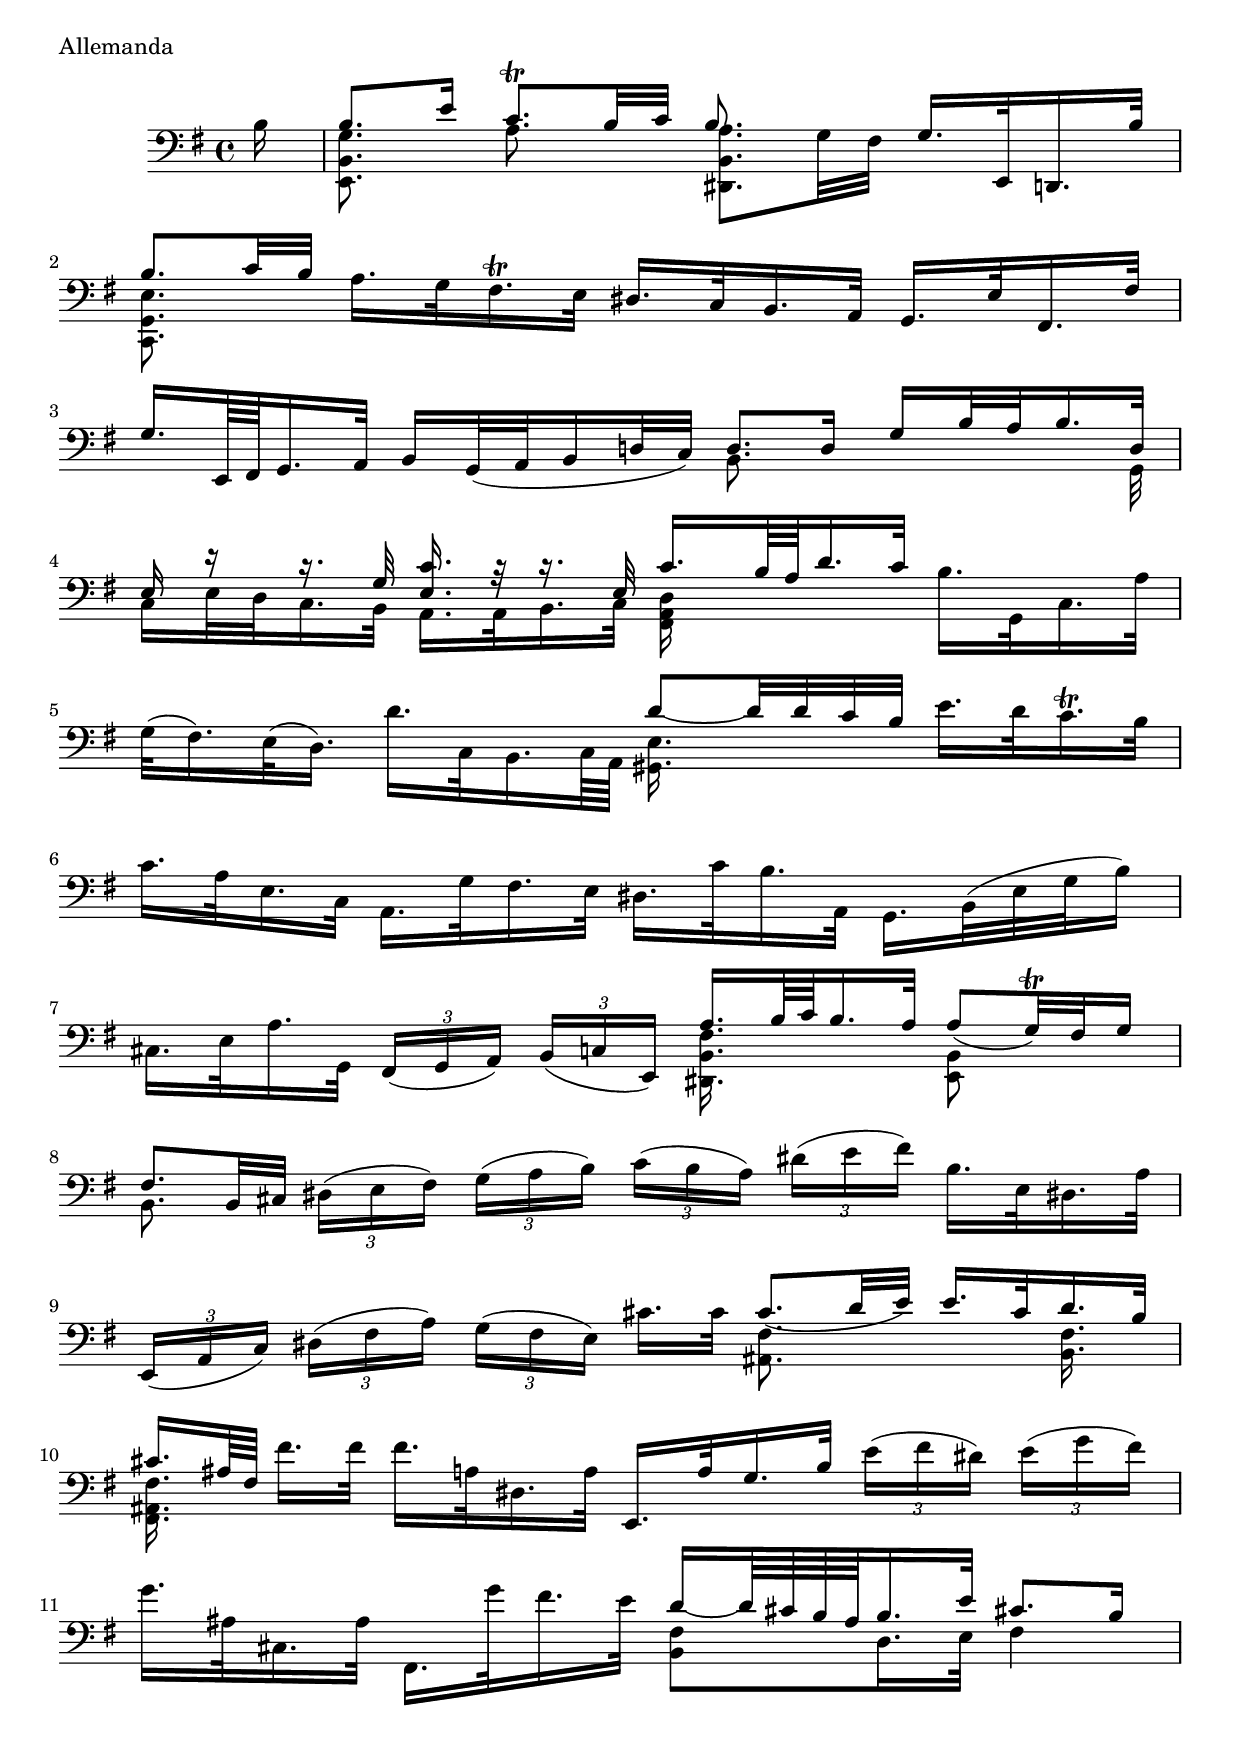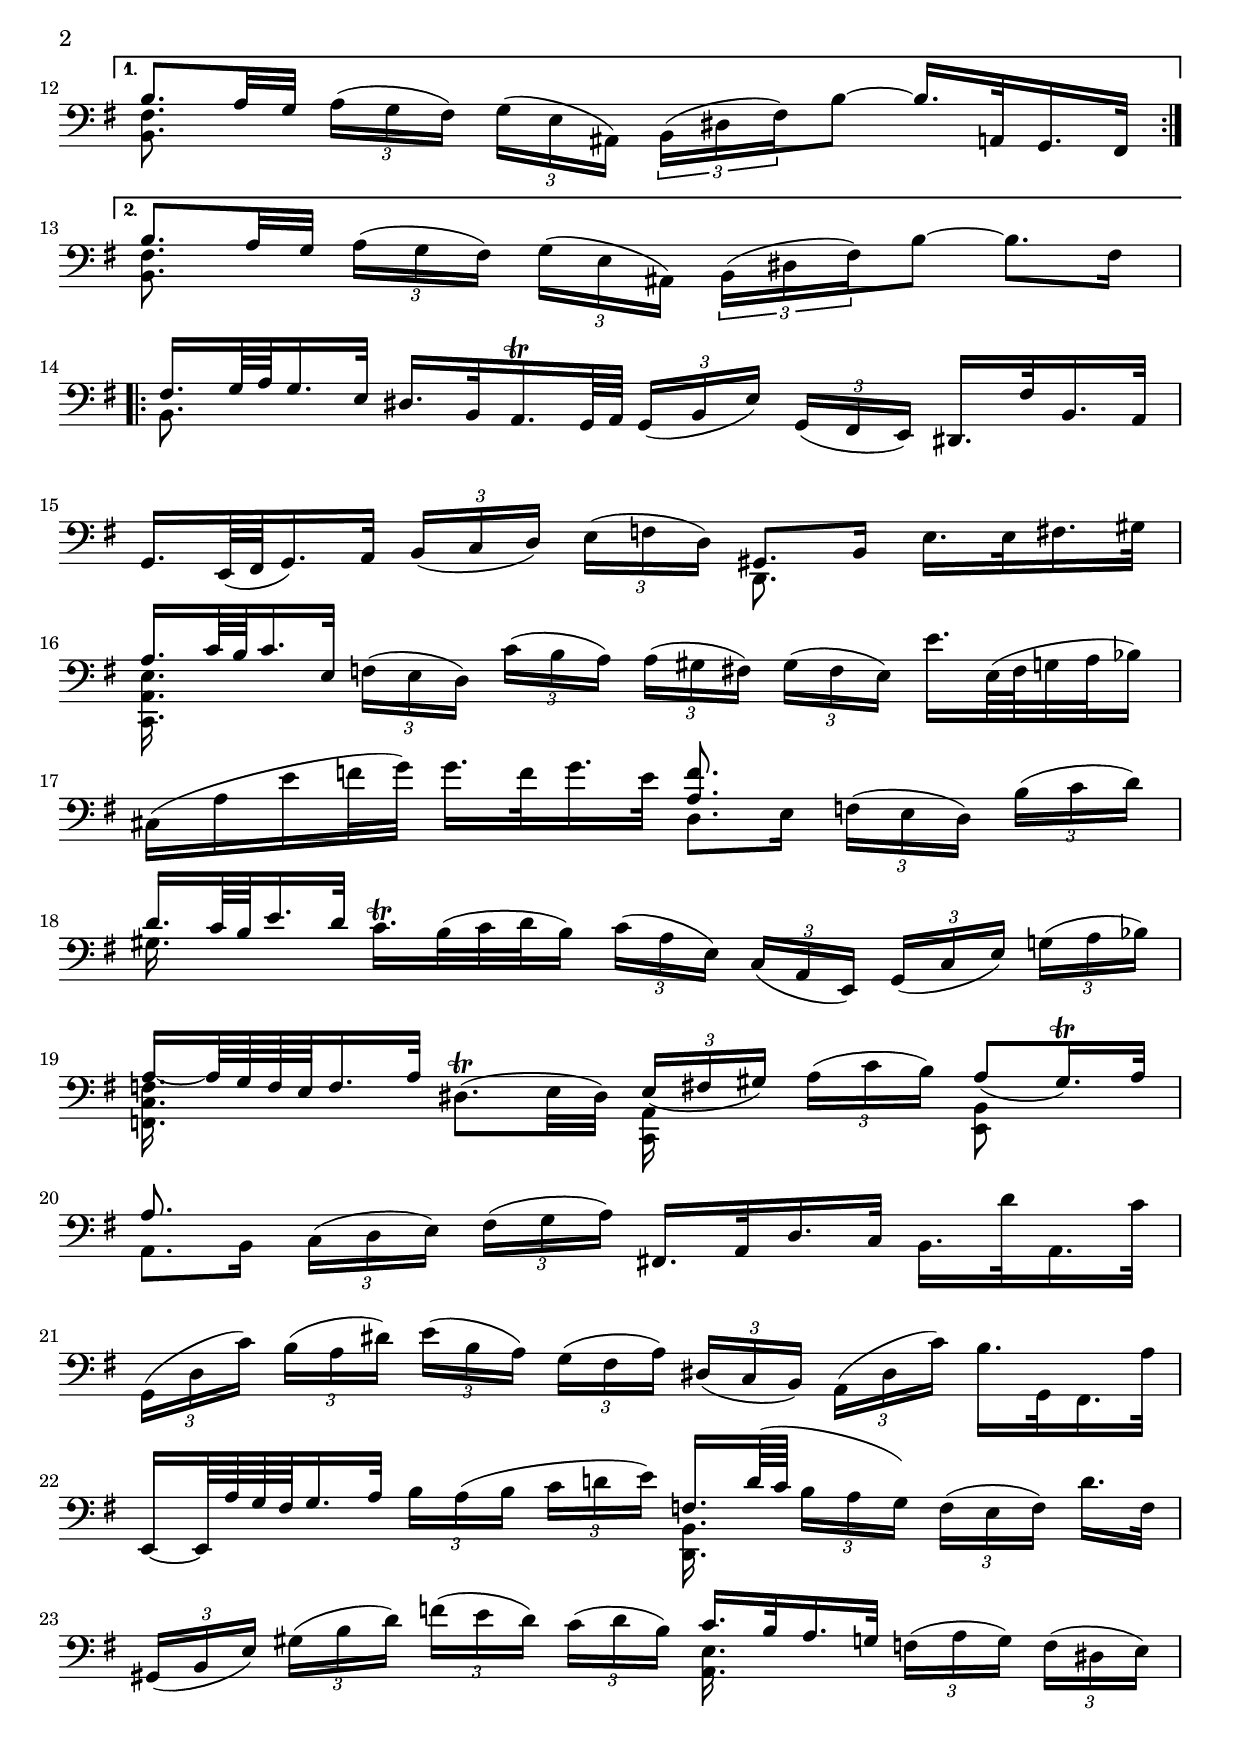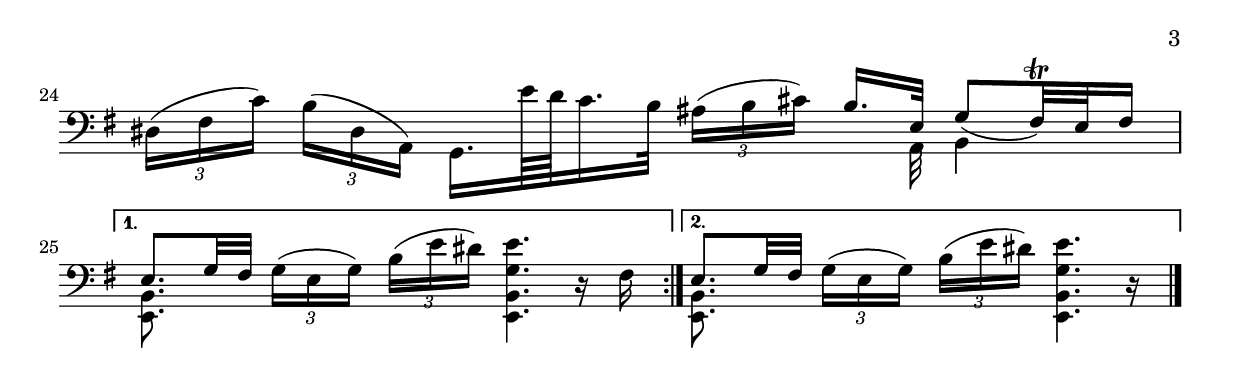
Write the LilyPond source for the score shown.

\version "1.4.0"

% Movement 1, Allemanda

\version "1.4.0"

iA = \notes {
  \property Voice.tupletSpannerDuration = #(make-moment 1 8)
  \property Voice.noAutoBeaming=##t
  s16 |
  \stemDown
  <d''8. fis' b>  s16  e''8.  s16 [<e''8. fis' ais>  d''32 cis''32]
  \stemBoth  [d''16.  b32  a16.  fis''32]  |
  % 2
  \stemUp [fis''8.  g''32  fis''32] \stemBoth
  [e''16.  d''32 cis''16.\trill  b'32] [ais'16.  g'32  fis'16.  e'32]
  [d'16.  b'32  cis'16.  cis''32]  |
  % 3
  [d''16.  b64  cis'64  d'16.  e'32]
  [fis'16  d'32(  e'32 fis'16  a'!32  )g'32] \stemUp [a'8.  a'16]
  [d''16  fis''32  e''32  fis''16.  a'32] |
  % 4
  b'16 r16 r16. d''32  <g''16. b'> r32 r16. b'32
  [g''16. fis''64  e''64  a''16.  g''32]
  \stemBoth [fis''16.  d'32  g'16. e''32]  |
  % 5
  [d''32(  )cis''16.  b'32(  )a'16.]  [a''16.  g'32  fis'16. g'64  e'64]
  \stemDown <b'16. dis'> s32 s4. |  s1 |
  % 7
  s2 \stemUp [e''16.  fis''64  g''64  fis''16.  e''32]
  [e''8(  )d''32\trill cis''32  d''16]  |
  % 8
  [cis''8.  fis'32  gis'32] \stemBoth \times 2/3
  {[ais'16(  b'  )cis''] [d''(  e''  )fis'']
  [g''(  fis''  )e''] [ais''(  b''  )cis''']}
  [fis''16.  b'32  ais'!16. e''32]  |
  % 9
  \times 2/3 {[b16(  e'16  )g'16]  [ais'16(  cis''16  )e''16]
  [d''16(  cis''16  )b'16]}  [gis''16.  gis''32] \stemUp
  [gis''8.(  a''32 )b''32]  [b''16.  gis''32  a''16.  fis''32]  |
  % 10
  [gis''16.  eis''64  cis''64] \stemBoth  [cis'''16.  cis'''32]
  [cis'''16. e''32  ais'16.  e''32]  [b16.  e''32  d''16.  fis''32]  
  \times 2/3 {[b''16(  cis'''16  )ais''16]  [b''16(  d'''16  )cis'''16]}  |
  % 11
  [d'''16.  eis''32  gis'16.  eis''32]
  [cis'16.  d'''32  cis'''16.  b''32]
  \stemUp
  [a''16 ~ a''64  gis''64  fis''64  eis''64 fis''16.  b''32]
  [gis''!8.  fis''16]  |
  % 12, prima volta
  [fis''8.  e''32  d''32] \stemBoth  \times 2/3
    {[e''16(  d'' )cis'']  [d''( b'  )eis']  [fis'(  ais'  )cis''}
    fis''8] ~ [fis''16. e'32  d'16.  cis'32]
  % 12, seconda volta
  \stemUp [fis''8.  e''32  d''32]  \stemBoth \times 2/3
    {[e''16(  d'' )cis'']  [d''( b'  )eis']  [fis'(  ais'  )cis''}
    fis''8] ~ [fis''8. cis''16]

  % 13
  \stemUp
  [cis''16.  d''64  e''64  d''16.  b'32] \stemBoth
  [ais'16.  fis'32 e'16.\trill  d'64  e'64] \times 2/3
  {[d'16(  fis'  )b']  [d'(  cis' )b]} [ais16. cis''32 fis'16. e'32] |
  % 14
  [d'16.  b64(  cis'64  )d'16.  e'32]  \times 2/3
  {[fis'16(  g'  )a'] [b'(  c''  )a']} \stemUp
  [dis'8.  fis'16] \stemBoth [b'16.  b'32 cis''16.  dis''32]  |
  % 15
  \stemUp
  [e''16.  g''64  fis''64  g''16.  b'32] \stemBoth \times 2/3 
  {[c''16( b' )a'] [g''( fis'' )e''] [e''( dis'' )cis''] [dis''( cis'' )b']}
  [b''16.  b'64(  cis''64 d''32  e''32  )f''16]  |
  % 16
  [gis'16(  e''16  b''16  c'''32  )d'''32]
  [d'''16.  c'''32 d'''16.  b''32]
  \stemUp <c'''8. e''> s16*5  |
  % 17
  \stemDown dis''16.  s32*29  |
  % 18
  <c''16. g' c'>  s32*13  <e'16 g>  s8.  <fis'8 b> s8  |
  % 19
  [e'8.  fis'16] \stemBoth  \times 2/3 {[g'16( a' )b'] [cis''( d'' )e'']}
  [cis'!16.  e'32  a'16.  g'32]
  [fis'16.  a''32 e'16.  g''32]  |
  % 20
  \times 2/3 {[d'16(  a'  )g'']  [fis''(  e''  )ais''] [b''( fis'' )e'']
  [d''(  cis''  )e'']  [ais'( g' )fis'] [e'( ais' )g''] }
  [fis''16. d'32 cis'16. e''32] |
  % 21
  [b16 ~ b64  e''64  d''64  cis''64  d''16.  e''32] 
  \times 2/3 {[fis''16  e''(  fis'']  [g''  a''!  )b'']}
  \stemUp [c''16.  a''64(  g''64] \stemBoth \times 2/3
  {[fis''16  e''  )d''] [c''( b' )c'']}  [a''16.  c''32]  |
  % 22
  \times 2/3 {[dis'16(  fis'  )b']  [dis''(  fis''  )a'']
  [c'''(  b''  )a'']  [g''(  a''  )fis'']} \stemUp
  [g''16.  fis''32  e''16.  d''32] \stemBoth \times 2/3
  {[c''16(  e''  )d''] [c''(  ais'  )b']}  |
  % 23
  \times 2/3 {[ais'(  cis''  )g'']  [fis''(  ais'  )e']}
  [d'16.  b''64  a''64  g''16.  fis''32]
  \times 2/3 {[eis''16(  fis'' )gis'']} \stemUp [fis''16.  b'32]
  [d''8(  )cis''32\trill  b'32  cis''16]  |
  % 24, prima volta
  \stemUp [b'8.  d''32 cis''32] \stemBoth \times 2/3
    {[d''16(  b'  )d'']  [fis''(  b'' )ais'']}
    <b''4. d'' fis' b> r16  cis''16
  %24, seconda volta
  \stemUp [b'8.  d''32 cis''32] \stemBoth \times 2/3
    {[d''16(  b'  )d'']  [fis''(  b'' )ais'']}
    <b''4. d'' fis' b> r16
} 

iB = \notes {
  \property Voice.tupletSpannerDuration = #(make-moment 1 8)
  \property Voice.noAutoBeaming=##t
  fis''16
  \stemUp
  [fis''8.  b''16]  [g''8.\trill  fis''32  g''32] fis''8. s16*5  |
  % 2
  \stemDown
  <b'8. d' g> s16*13  |
  % 3
  s2 fis'8. s4 s32 d'32 |
  % 4
  [g'16  b'32  a'32  g'16.  fis'32] [e'16.  e'32  fis'16. g'32]
  <a'16 e' cis'>  s16*7
  % 5
  s2 \stemUp [a''8 ~ a''32  a''32  g''32  fis''32] \stemBoth
  [b''16.  a''32  g''16.\trill  fis''32]  |
  % 6
  [g''16.  e''32  b'16.  g'32]  [e'16.  d''32  cis''16. b'32]
  [ais'16.  g''32  fis''16.  e'32]
  [d'16.  fis'32( b'32  d''32  )fis''16]  |
  % 7
  [gis'16.  b'32  e''16.  d'32] \times 2/3
  {[cis'16(  d'  )e'] [fis'( g' )b]} % g=>gis?
  \stemDown <cis''16. fis' ais>  s32*5  <fis'8 b> s8  |
  % 8
  fis'8. s16 s4*3 |
  % 9
  s2 <cis''8. eis'> s16*3  <cis''16. fis'>  s32  |
  % 10
  <cis''16. eis' cis'>  s32 s4. s2 |
  % 11
  s2 [<cis''8 fis'>  a'16.  b'32]  cis''4
  % 12, prima volta
  <cis''8. fis'> s16*13
  %12, seconda volta
  <cis''8. fis'> s16*13

  % 13
  fis'8.  s16 s4*3
  % 14
  s2 a8.  s16*5  |
  % 15
  <b'16. e' g> s32 s8*7
  % 16
  s2 [a'8.  b'16] \stemBoth \times 2/3
  {[c''16(  b'16  )a'16] [fis''16(  g''16 )a''16]}  |
  % 17
  \stemUp
  [a''16.  g''64  fis''64  b''16.  a''32]  \stemBoth
  [g''16.\trill  fis''32(  g''32  a''32  )fis''16]  \times 2/3
  {[g''16( e'' )b'] [g'( e' )b] [d'( g' )b'] [d''( e'' )f'']} |
  % 18
  \stemUp
  [e''16 ~ e''64  d''64  c''64  b'64  c''16.  e''32]  
  \stemBoth [ais'8.\trill(  b'32  )ais'32]  \times 2/3
  {\stemUp [b'16(  cis''  )dis'']  \stemBoth [e''( g''  )fis'']}
  \stemUp [e''8(  )dis''16.\trill  e''32]  |
  % 19
  e''8. s16 s4*3 | s1 |
  % 21
  \stemDown
  s2 <fis'16. a>  s32 s8*3  
  % 22
  s2 <b'16. e'> s32 s8*3
  % 23
  s2 s8 s16. e'32  fis'4  |
  % 24, prima volta
  <fis'8. b> s16 s2 s4
  % 24, seconda volta
  <fis'8. b> s16 s2 s8.
}

iNotes =  \context Staff <
  \context Voice=A \iA
  \context Voice=B \iB
>




iCelloGlobal =  \notes {
  \clef "bass"
  \key g\major
  \time 4/4
  \partial 16
  \repeat "volta" 2 {
    s16 | s1*11 |
  }
  \alternative {
    { \partial 1 s1 }
    { s1 }
  }

  \repeat "volta" 2 {
    s1*11
  }
  \alternative {
    { \partial 1 s1 }
    { s16*15 \bar "|." }
  }
}

iCelloScripts =  \notes{
}

iCelloStaff =  \context Staff <
  \notes \transpose f, \iNotes
  \iCelloGlobal
  \iCelloScripts
>

\score {
  \iCelloStaff
  \paper { }
  \midi { \tempo 4 = 32 }
  \header {
    piece = "Allemanda"
    opus = ""
  }
}

